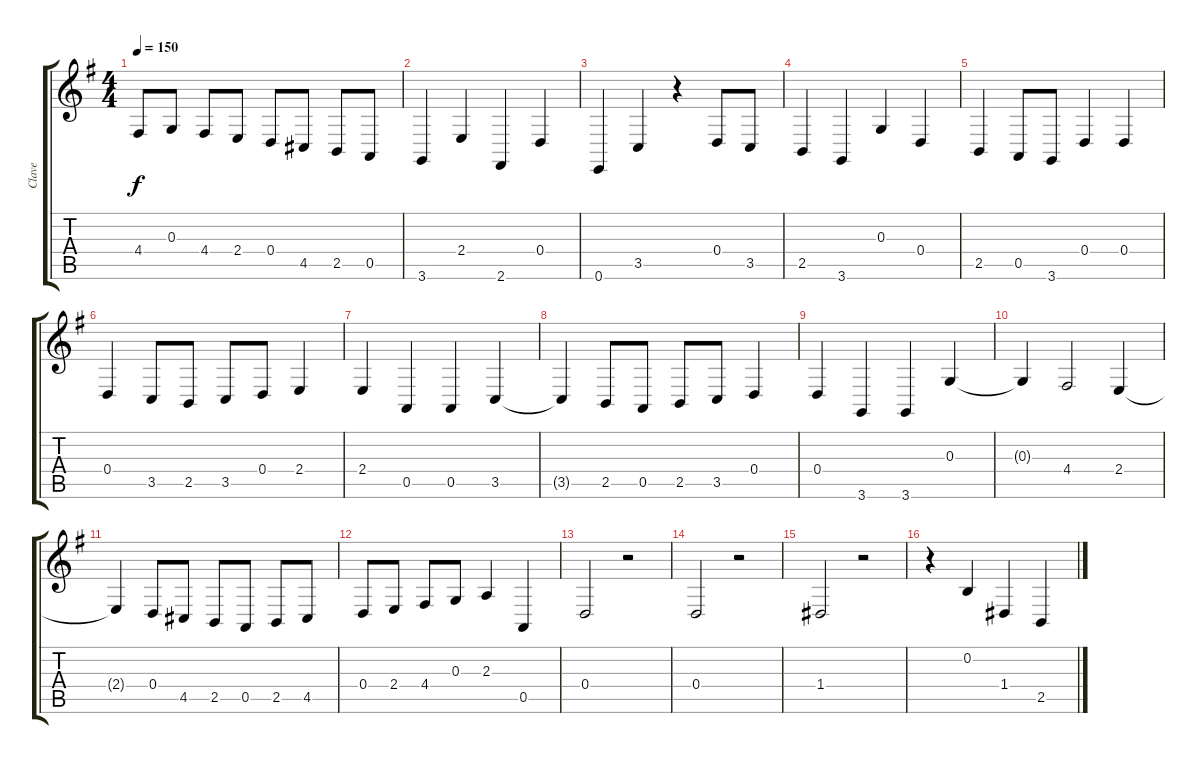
\track ("Clave" "Clave") {instrument harpsichord}
\staff {score tabs}
\tuning (E4 B3 G3 D3 A2 E2) {hide}
\ts (4 4)
\tempo 150
\clef g2
\ks g
4.4.8{dy f} 0.3.8 4.4.8 2.4.8 0.4.8 4.5.8 2.5.8 0.5.8 |
3.6.4 2.4.4 2.6.4 0.4.4 |
0.6.4 3.5.4 r.4 0.4.8 3.5.8 |
2.5.4 3.6.4 0.3.4 0.4.4 |
2.5.4 0.5.8 3.6.8 0.4.4 0.4.4 |
0.4.4 3.5.8 2.5.8 3.5.8 0.4.8 2.4.4 |
2.4.4 0.5.4 0.5.4 3.5.4 |
3.5{t}.4 2.5.8 0.5.8 2.5.8 3.5.8 0.4.4 |
0.4.4 3.6.4 3.6.4 0.3.4 |
0.3{t}.4 4.4.2 2.4.4 |
2.4{t}.4 0.4.8 4.5.8 2.5.8 0.5.8 2.5.8 4.5.8 |
0.4.8 2.4.8 4.4.8 0.3.8 2.3.4 0.5.4 |
0.4.2 r.2 |
0.4.2 r.2 |
1.4.2 r.2 |
r.4 0.2.4 1.4.4 2.5.4
